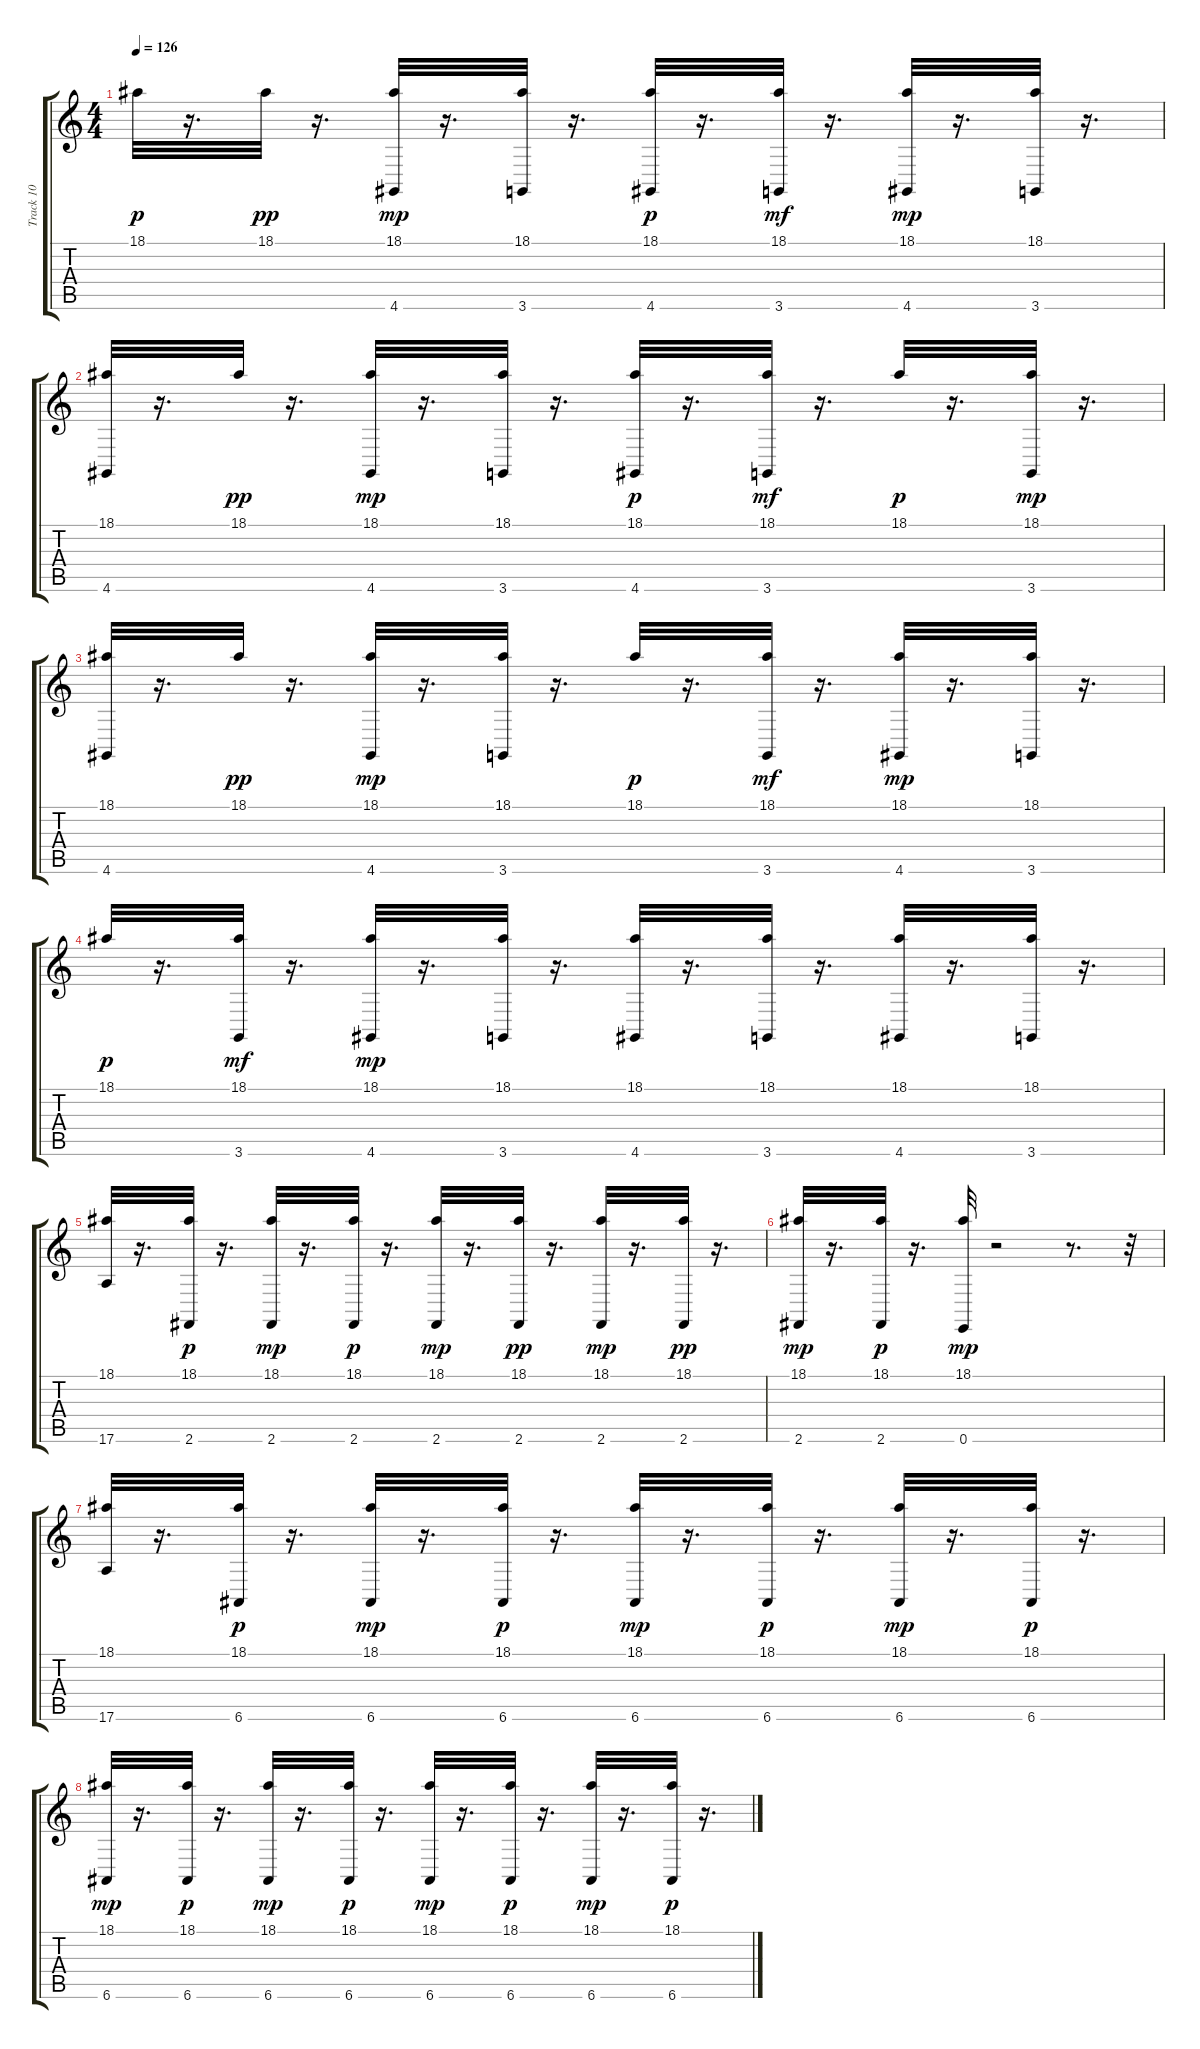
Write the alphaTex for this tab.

\track ("Track 10" "Track 10") {instrument acousticgrandpiano}
\staff {score tabs}
\tuning (E4 B3 G3 D3 A2 E2) {hide}
\ts (4 4)
\tempo 126
\clef g2
\ks c
18.1.32{dy p} r.16{d} 18.1.32{dy pp} r.16{d} (18.1 4.6).32{dy mp} r.16{d} (18.1 3.6).32 r.16{d} (18.1 4.6).32{dy p} r.16{d} (18.1 3.6).32{dy mf} r.16{d} (18.1 4.6).32{dy mp} r.16{d} (18.1 3.6).32 r.16{d} |
(18.1 4.6).32 r.16{d} 18.1.32{dy pp} r.16{d} (18.1 4.6).32{dy mp} r.16{d} (18.1 3.6).32 r.16{d} (18.1 4.6).32{dy p} r.16{d} (18.1 3.6).32{dy mf} r.16{d} 18.1.32{dy p} r.16{d} (18.1 3.6).32{dy mp} r.16{d} |
(18.1 4.6).32 r.16{d} 18.1.32{dy pp} r.16{d} (18.1 4.6).32{dy mp} r.16{d} (18.1 3.6).32 r.16{d} 18.1.32{dy p} r.16{d} (18.1 3.6).32{dy mf} r.16{d} (18.1 4.6).32{dy mp} r.16{d} (18.1 3.6).32 r.16{d} |
18.1.32{dy p} r.16{d} (18.1 3.6).32{dy mf} r.16{d} (18.1 4.6).32{dy mp} r.16{d} (18.1 3.6).32 r.16{d} (18.1 4.6).32 r.16{d} (18.1 3.6).32 r.16{d} (18.1 4.6).32 r.16{d} (18.1 3.6).32 r.16{d} |
(18.1 17.6).32 r.16{d} (18.1 2.6).32{dy p} r.16{d} (18.1 2.6).32{dy mp} r.16{d} (18.1 2.6).32{dy p} r.16{d} (18.1 2.6).32{dy mp} r.16{d} (18.1 2.6).32{dy pp} r.16{d} (18.1 2.6).32{dy mp} r.16{d} (18.1 2.6).32{dy pp} r.16{d} |
(18.1 2.6).32{dy mp} r.16{d} (18.1 2.6).32{dy p} r.16{d} (18.1 0.6).32{dy mp} r.2 r.8{d} r.32 |
(18.1 17.6).32 r.16{d} (18.1 6.6).32{dy p} r.16{d} (18.1 6.6).32{dy mp} r.16{d} (18.1 6.6).32{dy p} r.16{d} (18.1 6.6).32{dy mp} r.16{d} (18.1 6.6).32{dy p} r.16{d} (18.1 6.6).32{dy mp} r.16{d} (18.1 6.6).32{dy p} r.16{d} |
(18.1 6.6).32{dy mp} r.16{d} (18.1 6.6).32{dy p} r.16{d} (18.1 6.6).32{dy mp} r.16{d} (18.1 6.6).32{dy p} r.16{d} (18.1 6.6).32{dy mp} r.16{d} (18.1 6.6).32{dy p} r.16{d} (18.1 6.6).32{dy mp} r.16{d} (18.1 6.6).32{dy p} r.16{d}
